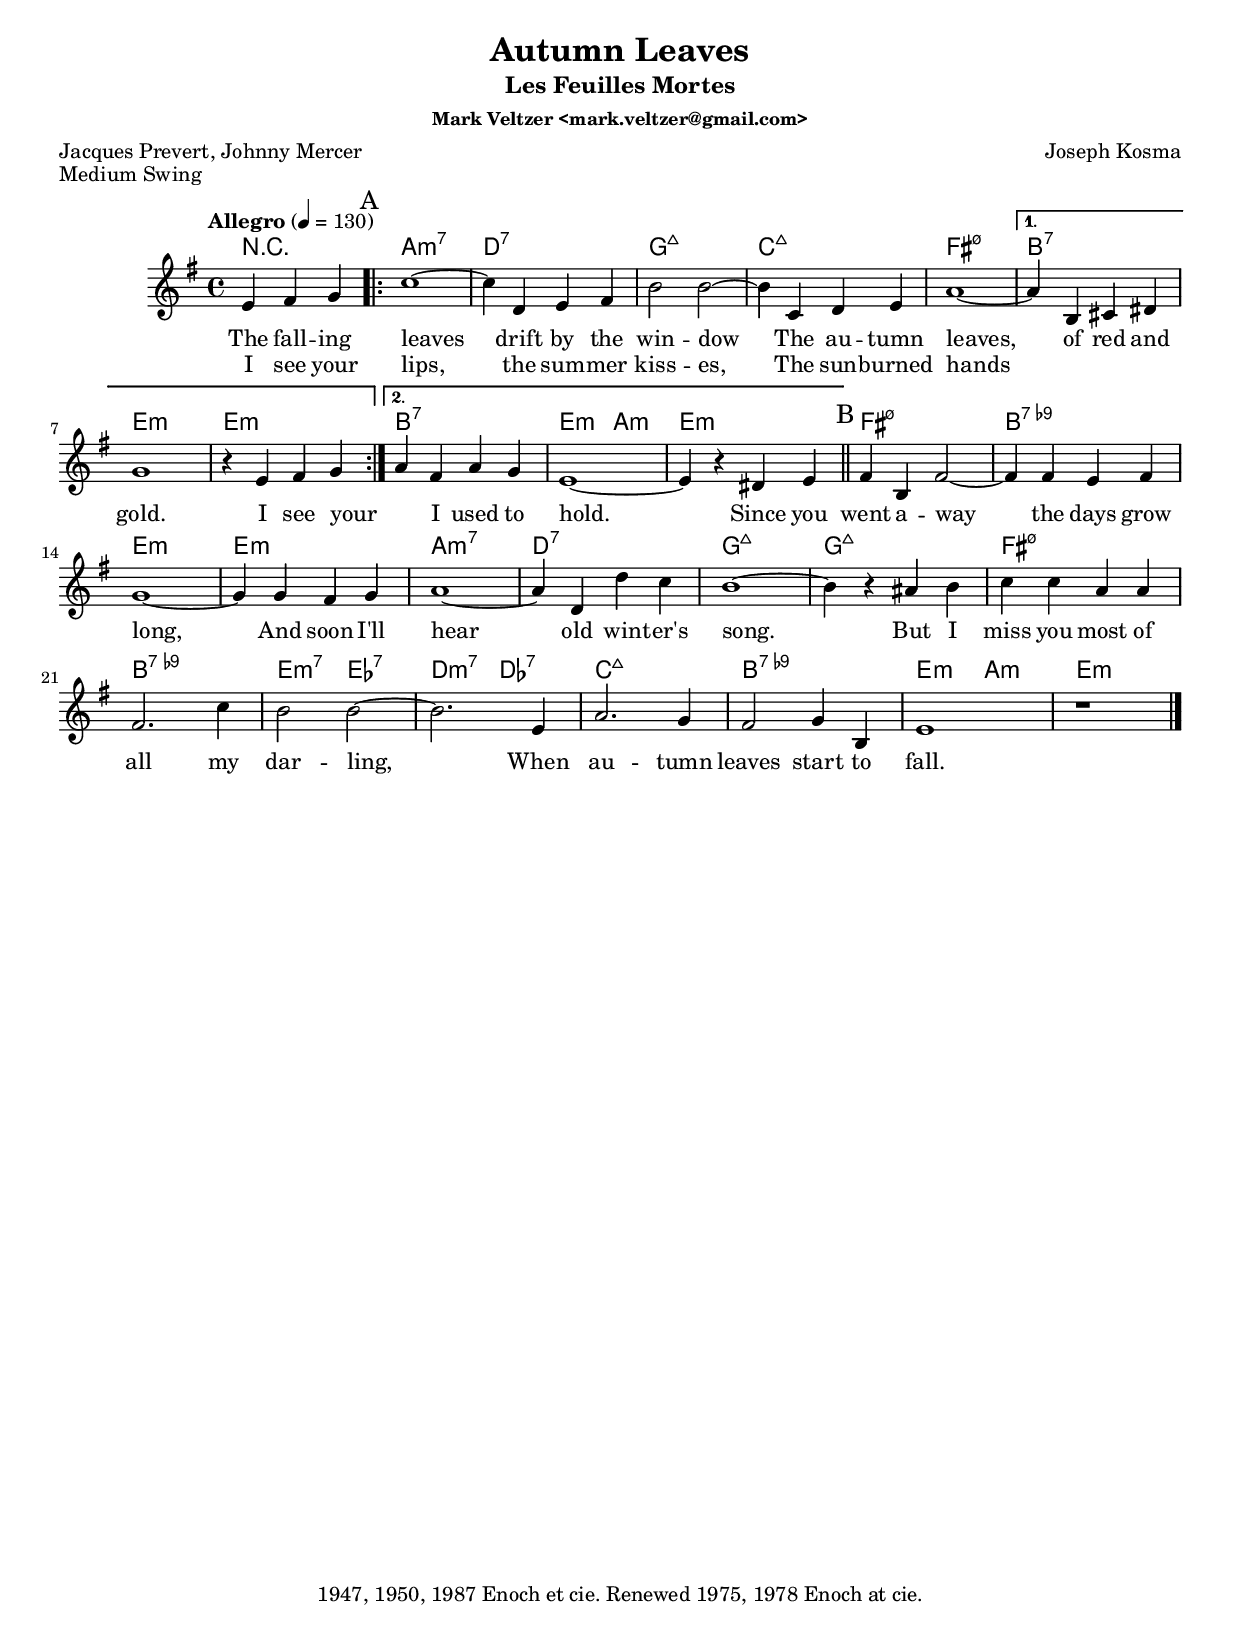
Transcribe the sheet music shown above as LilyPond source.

\include "src/include/common.lyi"
\header {
	title="Autumn Leaves"
	subtitle="Les Feuilles Mortes"
	composer="Joseph Kosma"
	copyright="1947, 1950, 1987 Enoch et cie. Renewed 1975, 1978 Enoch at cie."
	poet="Jacques Prevert, Johnny Mercer"
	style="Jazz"
	piece="Medium Swing"
	remark="copied from the real book by Mark Veltzer on Mon May 22 02:18:00 IDT 2006"

	completion="5"
	uuid="8c35acf6-a7c1-11df-9040-0019d11e5a41"
}

myChords=\chordmode {
	\partial 2. r2. |
	\mark "A"
		\repeat volta 2 {
			a1:m7 | d1:7 | g1:maj7 | c1:maj7 | fis1:m7.5- |
		}
		\alternative {
			{
				b1:7 | e1:m | e1:m |
			}
			{
				b1:7 | e2:m a2:m | e1:m |
			}
		}
	\mark "B"
		fis1:m7.5- | b1:7.9- | e1:m | e1:m |
		a1:m7 | d1:7 | g1:maj7 | g1:maj7 |
		fis1:m7.5- | b1:7.9- | e2:m7 ees2:7 | d2:m7 des2:7 |
		c1:maj7 | b1:7.9- | e2:m a:m | e1:m
}
myVoice={
	\time 4/4
	\key e \minor
	%% http://en.wikipedia.org/wiki/Tempo
	\tempo "Allegro" 4 = 130

	\partial 2. e'4 fis'4 g'4 |
	\repeat volta 2 {
		c''1~ | c''4 d'4 e'4 fis'4 | b'2 b'2~ | b'4 c'4 d'4 e'4 |
		a'1~ |
	}
	\alternative {
		{
			a'4 b4 cis'4 dis'4 | g'1 | r4 e'4 fis'4 g'4 |
		}
		{
			a'4 fis'4 a'4 g'4 | e'1~ | e'4 r4 dis'4 e'4 \bar "||"
		}
	}
	fis'4 b4 fis'2~ | fis'4 fis'4 e'4 fis'4 | g'1~ | g'4 g'4 fis'4 g'4 |
	a'1~ | a'4 d'4 d''4 c''4 | b'1~ | b'4 r4 ais'4 b'4 |
	c''4 c''4 a'4 a'4 | fis'2. c''4 | b'2 b'2~ | b'2. e'4 |
	a'2. g'4 | fis'2 g'4 b4 | e'1 | r1 \bar "|."
}
myLyrics=\lyricmode {
	The fall -- ing leaves drift by the win -- dow
	The au -- tumn leaves, of red and gold.
	I see your
	
	_ I used to hold. Since you

	went a -- way the days grow long,
	And soon I'll hear old win -- ter's song.
	But I miss you most of all my dar -- ling,
	When au -- tumn leaves start to fall.
}
myLyricsmore=\lyricmode {
	I see your lips, the sum -- mer kiss -- es,
	The sun -- burned hands
}
%% score for printing
\score {
	<<
		\new ChordNames="mychords" \myChords
		\new Voice="myvoice" \myVoice
		\new Lyrics \lyricsto "myvoice" \myLyrics
		\new Lyrics \lyricsto "myvoice" \myLyricsmore
	>>
	\layout {
	}
}
%% score for midi
\score {
	\unfoldRepeats
	<<
		\new ChordNames="mychords" \myChords
		\new Voice="myvoice" \myVoice
	>>
	\midi {
	}
}
